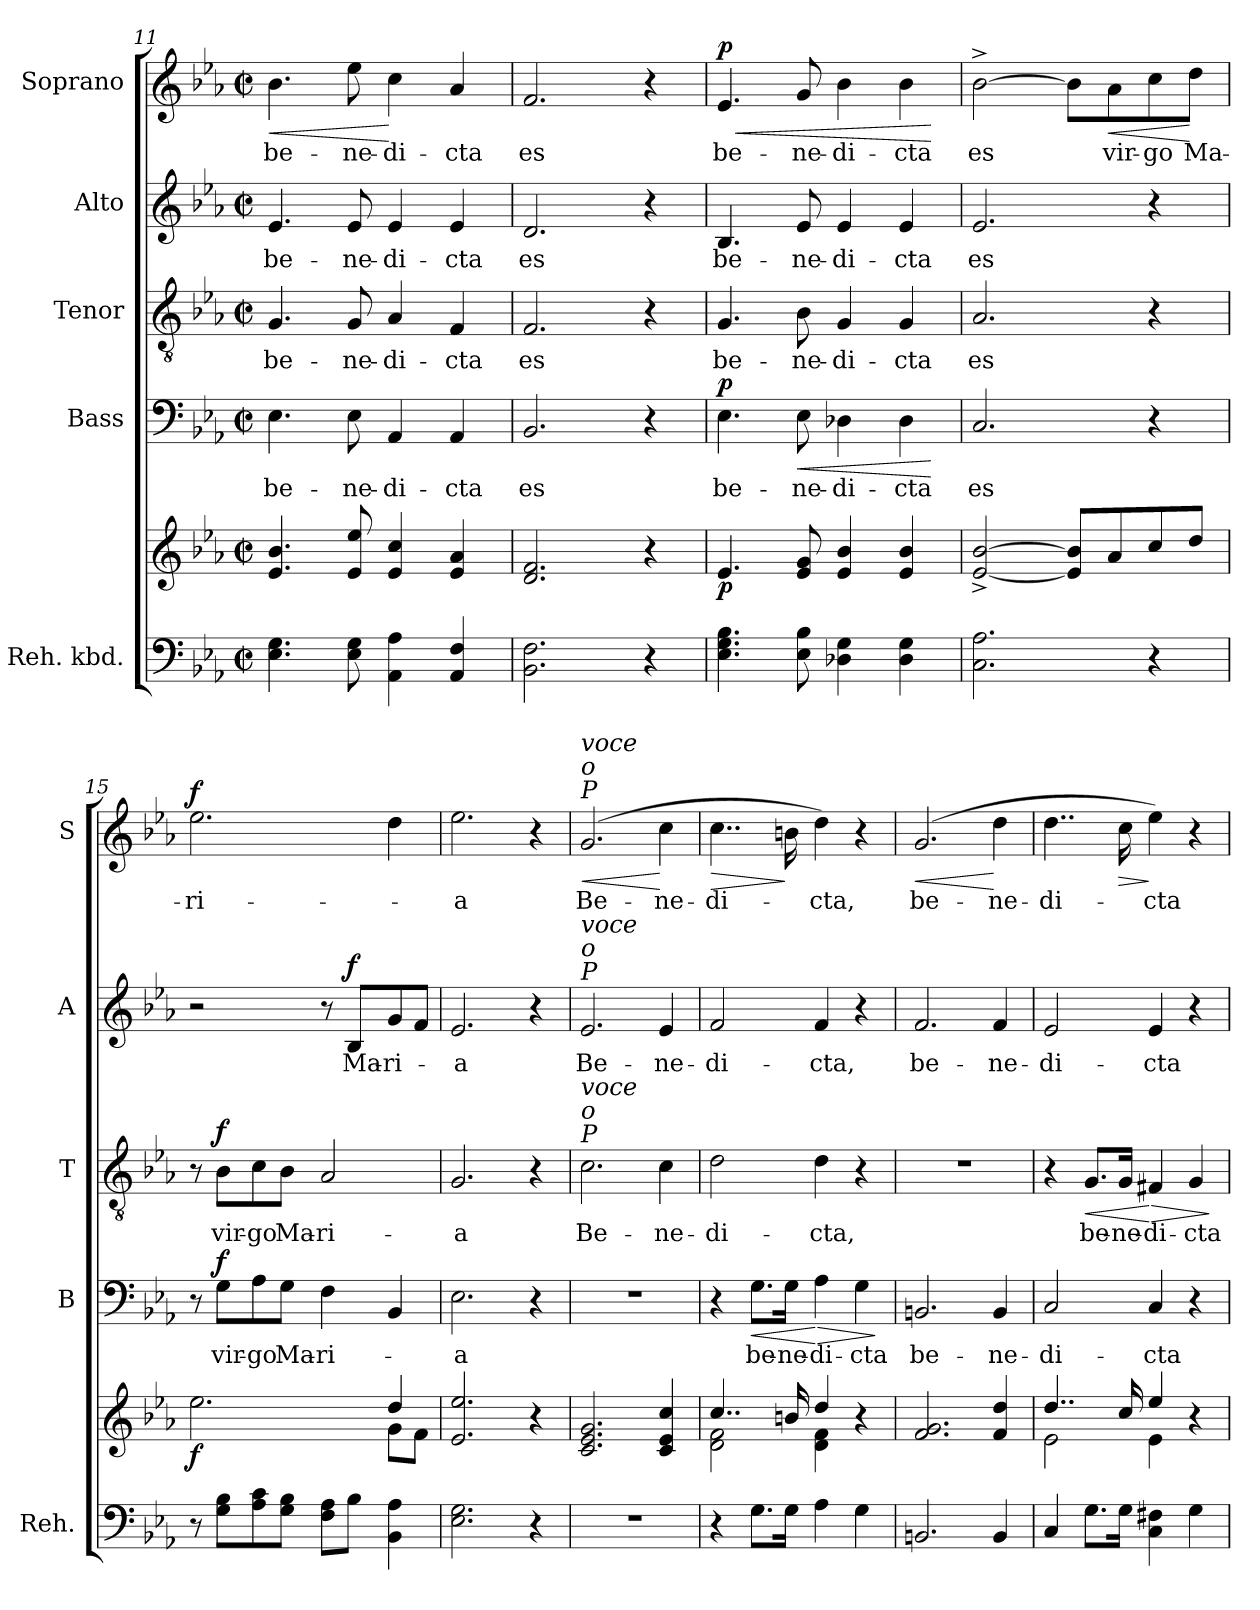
**kern	**kern	**dynam	**kern	**text	**dynam	**kern	**text	**dynam	**kern	**text	**dynam	**kern	**text	**dynam
*part5	*part5	*part5	*part4	*part4	*part4	*part3	*part3	*part3	*part2	*part2	*part2	*part1	*part1	*part1
*staff6	*staff5	*staff5/6	*staff4	*staff4	*staff4	*staff3	*staff3	*staff3	*staff2	*staff2	*staff2	*staff1	*staff1	*staff1
*I"Reh. kbd.	*	*	*I"Bass	*	*	*I"Tenor	*	*	*I"Alto	*	*	*I"Soprano	*	*
*I'Reh.	*	*	*I'B	*	*	*I'T	*	*	*I'A	*	*	*I'S	*	*
*clefF4	*clefG2	*	*clefF4	*	*	*clefGv2	*	*	*clefG2	*	*	*clefG2	*	*
*k[b-e-a-]	*k[b-e-a-]	*	*k[b-e-a-]	*	*	*k[b-e-a-]	*	*	*k[b-e-a-]	*	*	*k[b-e-a-]	*	*
*E-:	*E-:	*	*E-:	*	*	*E-:	*	*	*E-:	*	*	*E-:	*	*
*M2/2	*M2/2	*	*M2/2	*	*	*M2/2	*	*	*M2/2	*	*	*M2/2	*	*
*met(c|)	*met(c|)	*	*met(c|)	*	*	*met(c|)	*	*	*met(c|)	*	*	*met(c|)	*	*
=11	=11	=11	=11	=11	=11	=11	=11	=11	=11	=11	=11	=11	=11	=11
!	!	!	!	!	!	!	!	!	!	!	!	!	!	!LO:HP:b
4.E-\ 4.G\	4.e-/ 4.b-/	.	4.E-\	be-	.	4.G/	be-	.	4.e-/	be-	.	4.b-\	be-	<
8E-\ 8G\	8e-/ 8ee-/	.	8E-\	-ne-	.	8G/	-ne-	.	8e-/	-ne-	.	8ee-\	-ne-	.
4AA-\ 4A-\	4e-/ 4cc/	.	4AA-/	-di-	.	4A-/	-di-	.	4e-/	-di-	.	4cc\	-di-	[
4AA-/ 4F/	4e-/ 4a-/	.	4AA-/	-cta	.	4F/	-cta	.	4e-/	-cta	.	4a-/	-cta	.
=12	=12	=12	=12	=12	=12	=12	=12	=12	=12	=12	=12	=12	=12	=12
2.BB-\ 2.F\	2.d/ 2.f/	.	2.BB-/	es	.	2.F/	es	.	2.d/	es	.	2.f/	es	.
4r	4r	.	4r	.	.	4r	.	.	4r	.	.	4r	.	.
=13	=13	=13	=13	=13	=13	=13	=13	=13	=13	=13	=13	=13	=13	=13
!	!	!LO:DY:b	!	!	!LO:DY:a	!	!	!	!	!	!	!	!	!LO:HP:b
!	!	!	!	!	!	!	!	!	!	!	!	!	!	!LO:DY:n=1:a
4.E-\ 4.G\ 4.B-\	4.e-/	p	4.E-\	be-	p	4.G/	be-	.	4.B-/	be-	.	4.e-/	be-	< p
!	!	!	!	!	!LO:HP:b	!	!	!	!	!	!	!	!	!
8E-\ 8B-\	8e-/ 8g/	.	8E-\	-ne-	<	8B-\	-ne-	.	8e-/	-ne-	.	8g/	-ne-	.
4D-X\ 4G\	4e-/ 4b-/	.	4D-X\	-di-	.	4G/	-di-	.	4e-/	-di-	.	4b-\	-di-	.
4D-\ 4G\	4e-/ 4b-/	.	4D-\	-cta	.	4G/	-cta	.	4e-/	-cta	.	4b-\	-cta	.
.	.	.	.	.	[	.	.	.	.	.	.	.	.	[
=14	=14	=14	=14	=14	=14	=14	=14	=14	=14	=14	=14	=14	=14	=14
2.C\ 2.A-\	[2e-/^< [2b-/^<	.	2.C/	es	.	2.A-/	es	.	2.e-/	es	.	[2b-^>\	es	.
.	8e-/] 8b-/]L	.	.	.	.	.	.	.	.	.	.	8b-\L]	.	.
!	!	!	!	!	!	!	!	!	!	!	!	!	!	!LO:HP:b
.	8a-/	.	.	.	.	.	.	.	.	.	.	8a-\	vir-	<
4r	8cc/	.	4r	.	.	4r	.	.	4r	.	.	8cc\	-go	.
.	8dd/J	.	.	.	.	.	.	.	.	.	.	8dd\J	Ma-	[
=15	=15	=15	=15	=15	=15	=15	=15	=15	=15	=15	=15	=15	=15	=15
*	*^	*	*	*	*	*	*	*	*	*	*	*	*	*
!	!	!	!LO:DY:b	!	!	!	!	!	!	!	!	!	!	!	!LO:DY:a
8r	2.ee-\	2.ryy	f	8r	.	.	8r	.	.	2r	.	.	2.ee-\	-ri-	f
!	!	!	!	!	!	!LO:DY:a	!	!	!LO:DY:a	!	!	!	!	!	!
8G\ 8B-\L	.	.	.	8G\L	vir-	f	8B-\L	vir-	f	.	.	.	.	.	.
8A-\ 8c\	.	.	.	8A-\	-go	.	8c\	-go	.	.	.	.	.	.	.
8G\ 8B-\J	.	.	.	8G\J	Ma-	.	8B-\J	Ma-	.	.	.	.	.	.	.
8F\ 8A-\L	.	.	.	4F\	-ri-	.	2A-/	-ri-	.	8r	.	.	.	.	.
!	!	!	!	!	!	!	!	!	!	!	!	!LO:DY:a	!	!	!
8B-\J	.	.	.	.	.	.	.	.	.	8B-/L	Ma-	f	.	.	.
4BB-\ 4A-\	4dd/	8g\L	.	4BB-/	.	.	.	.	.	8g/	-ri-	.	4dd\	.	.
.	.	8f\J	.	.	.	.	.	.	.	8f/J	.	.	.	.	.
*	*v	*v	*	*	*	*	*	*	*	*	*	*	*	*	*
=16	=16	=16	=16	=16	=16	=16	=16	=16	=16	=16	=16	=16	=16	=16
2.E-\ 2.G\	2.e-/ 2.ee-/	.	2.E-\	-a	.	2.G/	-a	.	2.e-/	-a	.	2.ee-\	-a	.
4r	4r	.	4r	.	.	4r	.	.	4r	.	.	4r	.	.
=17	=17	=17	=17	=17	=17	=17	=17	=17	=17	=17	=17	=17	=17	=17
!	!	!	!	!	!	!	!	!	!	!	!	!LO:TX:a:i:t=P	!	!
!	!	!	!	!	!	!	!	!	!	!	!	!LO:TX:a:i:t=o	!	!
!	!	!	!	!	!	!	!	!	!	!	!	!LO:TX:a:i:t=voce	!	!
!	!	!	!	!	!	!	!	!	!LO:TX:a:i:t=P	!	!	!	!	!
!	!	!	!	!	!	!	!	!	!LO:TX:a:i:t=o	!	!	!	!	!
!	!	!	!	!	!	!	!	!	!LO:TX:a:i:t=voce	!	!	!	!	!
!	!	!	!	!	!	!LO:TX:a:i:t=P	!	!	!	!	!	!	!	!
!	!	!	!	!	!	!LO:TX:a:i:t=o	!	!	!	!	!	!	!	!
!	!	!	!	!	!	!LO:TX:a:i:t=voce	!	!	!	!	!	!	!	!
!	!	!	!	!	!	!	!	!	!	!	!	!	!	!LO:HP:b
1r	2.c/ 2.e-/ 2.g/	.	1r	.	.	2.c\	Be-	.	2.e-/	Be-	.	(2.g/	Be-	<
.	4c/ 4e-/ 4cc/	.	.	.	.	4c\	-ne-	.	4e-/	-ne-	.	4cc\	-ne-	[
!!LO:PB:g=z
=18	=18	=18	=18	=18	=18	=18	=18	=18	=18	=18	=18	=18	=18	=18
*	*^	*	*	*	*	*	*	*	*	*	*	*	*	*
!	!	!	!	!	!	!	!	!	!	!	!	!	!	!	!LO:HP:b
4r	4..cc/	2d\ 2f\	.	4r	.	.	2d\	-di-	.	2f/	-di-	.	4..cc\	-di-	>
!	!	!	!	!	!	!LO:HP:b	!	!	!	!	!	!	!	!	!
8.G\L	.	.	.	8.G\L	be-	<	.	.	.	.	.	.	.	.	.
16G\Jk	16bn/	.	.	16G\Jk	-ne-	.	.	.	.	.	.	.	16bn\	.	]
!	!	!	!	!	!	!LO:HP:n=1:b	!	!	!	!	!	!	!	!	!
4A-\	4dd/	4d\ 4f\	.	4A-\	-di-	[ >	4d\	-cta,	.	4f/	-cta,	.	4dd\)	-cta,	.
4G\	4r	4ryy	.	4G\	-cta	.	4r	.	.	4r	.	.	4r	.	.
*	*v	*v	*	*	*	*	*	*	*	*	*	*	*	*	*
.	.	.	.	.	]	.	.	.	.	.	.	.	.	.
=19	=19	=19	=19	=19	=19	=19	=19	=19	=19	=19	=19	=19	=19	=19
!	!	!	!	!	!	!	!	!	!	!	!	!	!	!LO:HP:b
2.BBn/	2.f/ 2.g/	.	2.BBn/	be-	.	1r	.	.	2.f/	be-	.	(2.g/	be-	<
4BB/	4f/ 4dd/	.	4BB/	-ne-	.	.	.	.	4f/	-ne-	.	4dd\	-ne-	[
=20	=20	=20	=20	=20	=20	=20	=20	=20	=20	=20	=20	=20	=20	=20
*	*^	*	*	*	*	*	*	*	*	*	*	*	*	*
4C/	4..dd/	2e-\	.	2C/	-di-	.	4r	.	.	2e-/	-di-	.	4..dd\	-di-	.
!	!	!	!	!	!	!	!	!	!LO:HP:b	!	!	!	!	!	!
8.G\L	.	.	.	.	.	.	8.G/L	be-	<	.	.	.	.	.	.
!	!	!	!	!	!	!	!	!	!	!	!	!	!	!	!LO:HP:b
16G\Jk	16cc/	.	.	.	.	.	16G/Jk	-ne-	.	.	.	.	16cc\	.	>
!	!	!	!	!	!	!	!	!	!LO:HP:n=1:b	!	!	!	!	!	!
4C\ 4F#X\	4ee-/	4e-\	.	4C/	-cta	.	4F#X/	-di-	[ >	4e-/	-cta	.	4ee-\)	-cta	]
4G\	4r	4ryy	.	4r	.	.	4G/	-cta	.	4r	.	.	4r	.	.
*	*v	*v	*	*	*	*	*	*	*	*	*	*	*	*	*
.	.	.	.	.	.	.	.	]	.	.	.	.	.	.
=	=	=	=	=	=	=	=	=	=	=	=	=	=	=
*-	*-	*-	*-	*-	*-	*-	*-	*-	*-	*-	*-	*-	*-	*-
